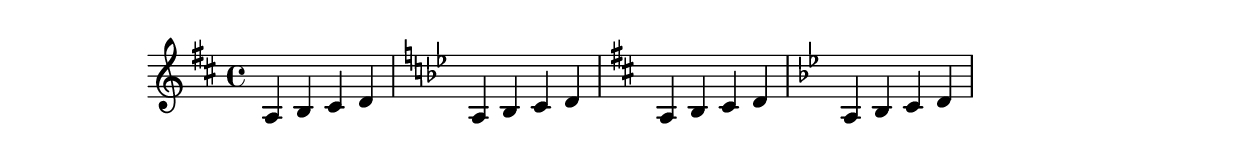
%% Do not edit this file; it is automatically
%% generated from LSR http://lsr.dsi.unimi.it
%% This file is in the public domain.
\version "2.13.31"

\header {
  lsrtags = "pitches"

%% Translation of GIT committish: 0b55335aeca1de539bf1125b717e0c21bb6fa31b
doctitlees = "Evitar que se impriman becuadros cuando cambia la armadura"

texidoces = "

Cuando cambia la armadura de la tonalidad, se imprimen becuadros
automáticamente para cancelar las alteraciones de las armaduras
anteriores.  Esto se puede evitar estableciendo al valor @qq{falso} la
propiedad @code{printKeyCancellation} del contexto @code{Staff}.

"


%% Translation of GIT committish: 0a868be38a775ecb1ef935b079000cebbc64de40
doctitlede = "Auflösungzeichen nicht setzen wenn die Tonart wechselt"

texidocde = "
Wenn die Tonart wechselt, werden automatisch Auflösungszeichen ausgegeben,
um Versetzungszeichen der vorherigen Tonart aufzulösen.  Das kann
verhindert werden, indem die @code{printKeyCancellation}-Eigenschaft
im @code{Staff}-Kontext auf \"false\" gesetzt wird.
"

%% Translation of GIT committish: 4ab2514496ac3d88a9f3121a76f890c97cedcf4e
  texidocfr = "
Après un changement de tonalité, un bécarre est imprimé pour annuler
toute altération précédente.  Ceci peut être supprimé en réglant à
@code{\"false\"} la propriété @code{printKeyCancellation} du contexte
@code{Staff}.

"

  doctitlefr = "Suppression des bécarres superflus après un changement de
tonalité"

  texidoc = "
When the key signature changes, natural signs are automatically printed
to cancel any accidentals from previous key signatures.  This may be
prevented by setting to @code{f} the @code{printKeyCancellation}
property in the @code{Staff} context.

"
  doctitle = "Preventing natural signs from being printed when the key signature changes"
} % begin verbatim

\relative c' {
  \key d \major
  a4 b cis d
  \key g \minor
  a4 bes c d
  \set Staff.printKeyCancellation = ##f
  \key d \major
  a4 b cis d
  \key g \minor
  a4 bes c d
}

